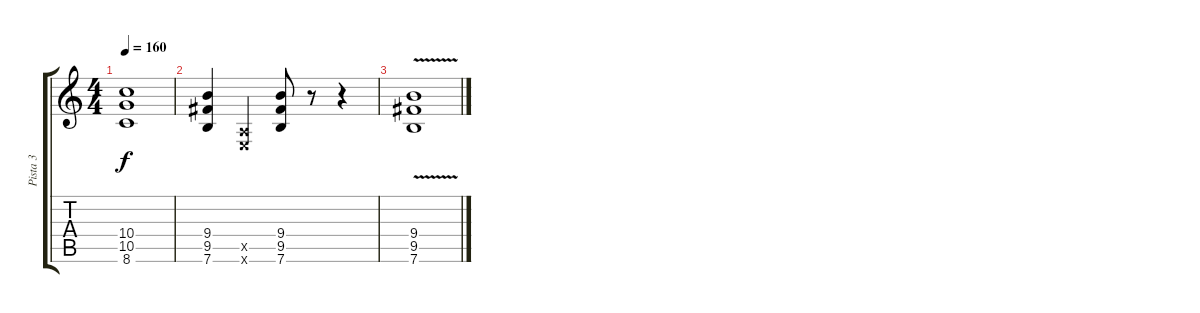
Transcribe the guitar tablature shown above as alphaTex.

\track ("Pista 3" "Pista 3") {instrument overdrivenguitar}
\staff {score tabs}
\tuning (E4 B3 G3 D3 A2 E2) {hide}
\ts (4 4)
\tempo 160
\clef g2
\ks c
(10.4 10.5 8.6).1{dy f} |
(9.4 9.5 7.6).4 (0.5{x} 0.6{x}).4 (9.4 9.5 7.6).8 r.8 r.4 |
(9.4{v} 9.5{v} 7.6{v}).1
